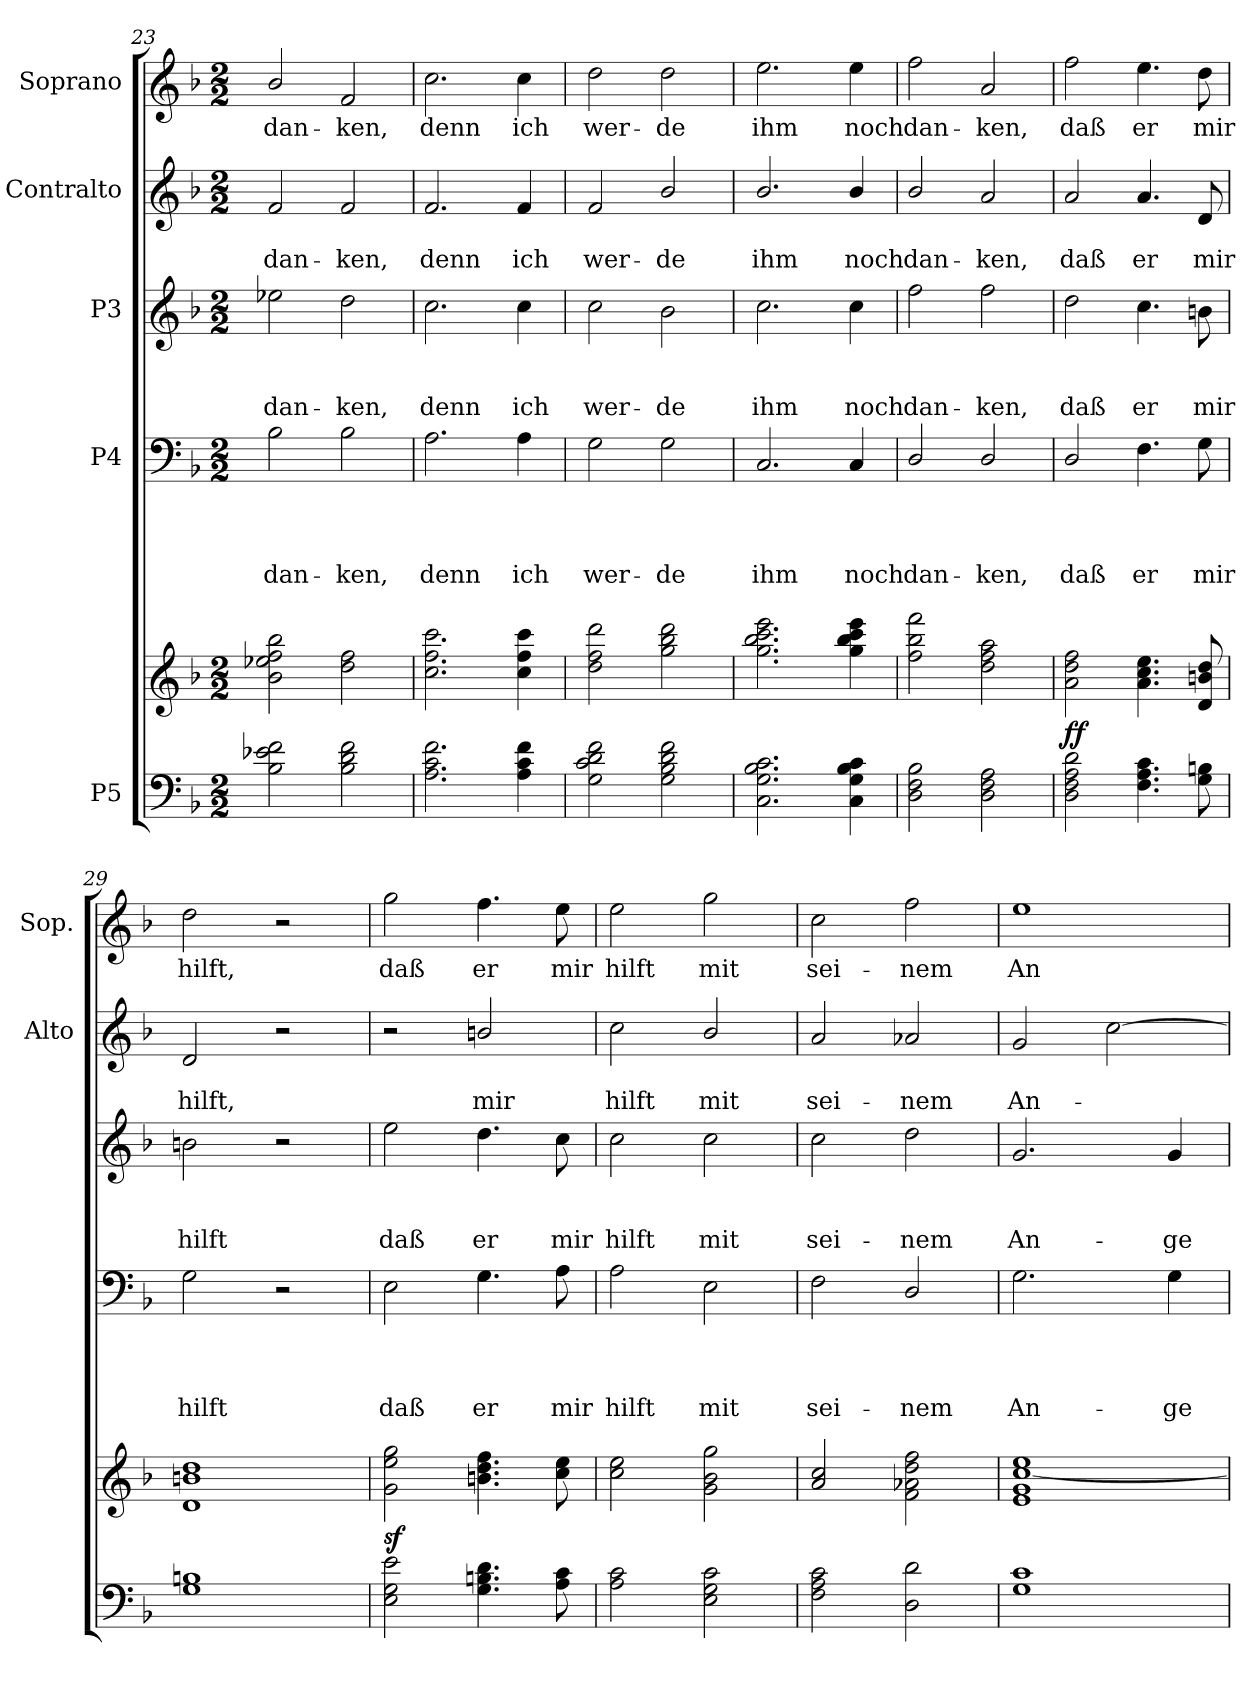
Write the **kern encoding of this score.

**kern	**kern	**dynam	**kern	**text	**text	**text	**text	**kern	**text	**text	**text	**kern	**text	**text	**kern	**text
*part5	*part5	*part5	*part4	*part4	*part4	*part4	*part4	*part3	*part3	*part3	*part3	*part2	*part2	*part2	*part1	*part1
*staff6	*staff5	*staff5/6	*staff4	*staff4	*staff4	*staff4	*staff4	*staff3	*staff3	*staff3	*staff3	*staff2	*staff2	*staff2	*staff1	*staff1
*I"P5	*	*	*I"P4	*	*	*	*	*I"P3	*	*	*	*I"Contralto	*	*	*I"Soprano	*
*	*	*	*	*	*	*	*	*	*	*	*	*I'Alto	*	*	*I'Sop.	*
*clefF4	*clefG2	*	*clefF4	*	*	*	*	*clefG2	*	*	*	*clefG2	*	*	*clefG2	*
*	*	*	*	*	*	*	*	*ITrd7c12	*	*	*	*	*	*	*	*
*k[b-]	*k[b-]	*	*k[b-]	*	*	*	*	*k[b-]	*	*	*	*k[b-]	*	*	*k[b-]	*
*F:	*F:	*	*F:	*	*	*	*	*F:	*	*	*	*F:	*	*	*F:	*
*M2/2	*M2/2	*	*M2/2	*	*	*	*	*M2/2	*	*	*	*M2/2	*	*	*M2/2	*
=23	=23	=23	=23	=23	=23	=23	=23	=23	=23	=23	=23	=23	=23	=23	=23	=23
*^	*^	*	*	*	*	*	*	*	*	*	*	*	*	*	*	*
!	!	!	!	!	!	!	!	!	!LO:LY:b	!	!	!	!LO:LY:b	!	!	!LO:LY:b	!	!LO:LY:b
2B-\ 2e-X\ 2f\	1ryy	1ryy	2b-\ 2ee-X\ 2ff\ 2bb-\	.	2B-\	.	.	.	dan-	2e-X\	.	.	dan-	2f/	.	dan-	2b-/	dan-
!	!	!	!	!	!	!	!	!	!LO:LY:b	!	!	!	!LO:LY:b	!	!	!LO:LY:b	!	!LO:LY:b
2B-\ 2d\ 2f\	.	.	2dd\ 2ff\	.	2B-\	.	.	.	-ken,	2d\	.	.	-ken,	2f/	.	-ken,	2f/	-ken,
=24	=24	=24	=24	=24	=24	=24	=24	=24	=24	=24	=24	=24	=24	=24	=24	=24	=24	=24
!	!	!	!	!	!	!	!	!	!LO:LY:b	!	!	!	!LO:LY:b	!	!	!LO:LY:b	!	!LO:LY:b
2.A\ 2.c\ 2.f\	1ryy	1ryy	2.cc\ 2.ff\ 2.ccc\	.	2.A\	.	.	.	denn	2.c\	.	.	denn	2.f/	.	denn	2.cc\	denn
!	!	!	!	!	!	!	!	!	!LO:LY:b	!	!	!	!LO:LY:b	!	!	!LO:LY:b	!	!LO:LY:b
4A\ 4c\ 4f\	.	.	4cc\ 4ff\ 4ccc\	.	4A\	.	.	.	ich	4c\	.	.	ich	4f/	.	ich	4cc\	ich
!!LO:LB:g=z
=25	=25	=25	=25	=25	=25	=25	=25	=25	=25	=25	=25	=25	=25	=25	=25	=25	=25	=25
!	!	!	!	!	!	!	!	!	!LO:LY:b	!	!	!	!LO:LY:b	!	!	!LO:LY:b	!	!LO:LY:b
2G\ 2c\ 2d\ 2f\	1ryy	1ryy	2dd\ 2ff\ 2ddd\	.	2G\	.	.	.	wer-	2c\	.	.	wer-	2f/	.	wer-	2dd\	wer-
!	!	!	!	!	!	!	!	!	!LO:LY:b	!	!	!	!LO:LY:b	!	!	!LO:LY:b	!	!LO:LY:b
2G\ 2B-\ 2d\ 2f\	.	.	2gg\ 2bb-\ 2ddd\	.	2G\	.	.	.	-de	2B-\	.	.	-de	2b-/	.	-de	2dd\	-de
=26	=26	=26	=26	=26	=26	=26	=26	=26	=26	=26	=26	=26	=26	=26	=26	=26	=26	=26
!	!	!	!	!	!	!	!	!	!LO:LY:b	!	!	!	!LO:LY:b	!	!	!LO:LY:b	!	!LO:LY:b
2.C\ 2.G\ 2.B-\ 2.c\	1ryy	1ryy	2.gg\ 2.bb-\ 2.ccc\ 2.eee\	.	2.C/	.	.	.	ihm	2.c\	.	.	ihm	2.b-/	.	ihm	2.ee\	ihm
!	!	!	!	!	!	!	!	!	!LO:LY:b	!	!	!	!LO:LY:b	!	!	!LO:LY:b	!	!LO:LY:b
4C\ 4G\ 4B-\ 4c\	.	.	4gg\ 4bb-\ 4ccc\ 4eee\	.	4C/	.	.	.	noch	4c\	.	.	noch	4b-/	.	noch	4ee\	noch
=27	=27	=27	=27	=27	=27	=27	=27	=27	=27	=27	=27	=27	=27	=27	=27	=27	=27	=27
!	!	!	!	!	!	!	!	!	!LO:LY:b	!	!	!	!LO:LY:b	!	!	!LO:LY:b	!	!LO:LY:b
2D\ 2F\ 2B-\	1ryy	1ryy	2ff\ 2bb-\ 2fff\	.	2D/	.	.	.	dan-	2f\	.	.	dan-	2b-/	.	dan-	2ff\	dan-
!	!	!	!	!	!	!	!	!	!LO:LY:b	!	!	!	!LO:LY:b	!	!	!LO:LY:b	!	!LO:LY:b
2D\ 2F\ 2A\	.	.	2dd\ 2ff\ 2aa\	.	2D/	.	.	.	-ken,	2f\	.	.	-ken,	2a/	.	-ken,	2a/	-ken,
=28	=28	=28	=28	=28	=28	=28	=28	=28	=28	=28	=28	=28	=28	=28	=28	=28	=28	=28
!	!	!	!	!LO:DY:b	!	!	!	!	!LO:LY:b	!	!	!	!LO:LY:b	!	!	!LO:LY:b	!	!LO:LY:b
2D\ 2F\ 2A\ 2d\	1ryy	1ryy	2a\ 2dd\ 2ff\	ff	2D/	.	.	.	daß	2d\	.	.	daß	2a/	.	daß	2ff\	daß
!	!	!	!	!	!	!	!	!	!LO:LY:b	!	!	!	!LO:LY:b	!	!	!LO:LY:b	!	!LO:LY:b
4.F\ 4.A\ 4.c\	.	.	4.a\ 4.cc\ 4.ee\	.	4.F\	.	.	.	er	4.c\	.	.	er	4.a/	.	er	4.ee\	er
!	!	!	!	!	!	!	!	!	!LO:LY:b	!	!	!	!LO:LY:b	!	!	!LO:LY:b	!	!LO:LY:b
8G\ 8Bn\	.	.	8d/ 8bn/ 8dd/	.	8G\	.	.	.	mir	8Bn\	.	.	mir	8d/	.	mir	8dd\	mir
=29	=29	=29	=29	=29	=29	=29	=29	=29	=29	=29	=29	=29	=29	=29	=29	=29	=29	=29
!	!	!	!	!	!	!	!	!	!LO:LY:b	!	!	!	!LO:LY:b	!	!	!LO:LY:b	!	!LO:LY:b
1G 1Bn	1ryy	1ryy	1d 1bn 1dd	.	2G\	.	.	.	hilft	2Bn\	.	.	hilft	2d/	.	hilft,	2dd\	hilft,
.	.	.	.	.	2r	.	.	.	.	2r	.	.	.	2r	.	.	2r	.
=30	=30	=30	=30	=30	=30	=30	=30	=30	=30	=30	=30	=30	=30	=30	=30	=30	=30	=30
!	!	!	!	!LO:DY:b	!	!	!	!	!LO:LY:b	!	!	!	!LO:LY:b	!	!	!	!	!LO:LY:b
2E\ 2G\ 2e\	1ryy	1ryy	2g\ 2ee\ 2gg\	sf	2E\	.	.	.	daß	2e\	.	.	daß	2r	.	.	2gg\	daß
!	!	!	!	!	!	!	!	!	!LO:LY:b	!	!	!	!LO:LY:b	!	!	!LO:LY:b	!	!LO:LY:b
4.G\ 4.Bn\ 4.d\	.	.	4.bn\ 4.dd\ 4.ff\	.	4.G\	.	.	.	er	4.d\	.	.	er	2bn/	.	mir	4.ff\	er
!	!	!	!	!	!	!	!	!	!LO:LY:b	!	!	!	!LO:LY:b	!	!	!	!	!LO:LY:b
8A\ 8c\	.	.	8cc\ 8ee\	.	8A\	.	.	.	mir	8c\	.	.	mir	.	.	.	8ee\	mir
=31	=31	=31	=31	=31	=31	=31	=31	=31	=31	=31	=31	=31	=31	=31	=31	=31	=31	=31
!	!	!	!	!	!	!	!	!	!LO:LY:b	!	!	!	!LO:LY:b	!	!	!LO:LY:b	!	!LO:LY:b
2A\ 2c\	1ryy	1ryy	2cc\ 2ee\	.	2A\	.	.	.	hilft	2c\	.	.	hilft	2cc\	.	hilft	2ee\	hilft
!	!	!	!	!	!	!	!	!	!LO:LY:b	!	!	!	!LO:LY:b	!	!	!LO:LY:b	!	!LO:LY:b
2E\ 2G\ 2c\	.	.	2g\ 2b-\ 2gg\	.	2E\	.	.	.	mit	2c\	.	.	mit	2b-/	.	mit	2gg\	mit
=32	=32	=32	=32	=32	=32	=32	=32	=32	=32	=32	=32	=32	=32	=32	=32	=32	=32	=32
!	!	!	!	!	!	!	!	!	!LO:LY:b	!	!	!	!LO:LY:b	!	!	!LO:LY:b	!	!LO:LY:b
2F\ 2A\ 2c\	1ryy	1ryy	2a/ 2cc/	.	2F\	.	.	.	sei-	2c\	.	.	sei-	2a/	.	sei-	2cc\	sei-
!	!	!	!	!	!	!	!	!	!LO:LY:b	!	!	!	!LO:LY:b	!	!	!LO:LY:b	!	!LO:LY:b
2D\ 2d\	.	.	2f\ 2a-X\ 2dd\ 2ff\	.	2D/	.	.	.	-nem	2d\	.	.	-nem	2a-X/	.	-nem	2ff\	-nem
=33	=33	=33	=33	=33	=33	=33	=33	=33	=33	=33	=33	=33	=33	=33	=33	=33	=33	=33
!	!	!	!	!	!	!	!	!	!LO:LY:b	!	!	!	!LO:LY:b	!	!	!LO:LY:b	!	!LO:LY:b
1G 1c	1ryy	1e 1g 1ee	[>1cc	.	2.G\	.	.	.	An-	2.G/	.	.	An-	2g/	.	An-	1ee	An-
.	.	.	.	.	.	.	.	.	.	.	.	.	.	[>2cc\	.	.	.	.
!	!	!	!	!	!	!	!	!	!LO:LY:b	!	!	!	!LO:LY:b	!	!	!	!	!
.	.	.	.	.	4G\	.	.	.	-ge-	4G/	.	.	-ge-	.	.	.	.	.
*v	*v	*	*	*	*	*	*	*	*	*	*	*	*	*	*	*	*	*
*	*v	*v	*	*	*	*	*	*	*	*	*	*	*	*	*	*	*
=	=	=	=	=	=	=	=	=	=	=	=	=	=	=	=	=
*-	*-	*-	*-	*-	*-	*-	*-	*-	*-	*-	*-	*-	*-	*-	*-	*-
